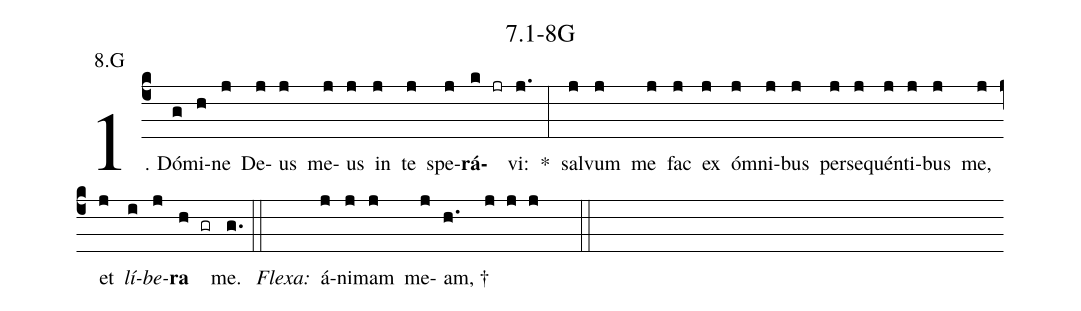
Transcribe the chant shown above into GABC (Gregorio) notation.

name: 7.1-8G;
annotation: 8.G;
%%
(c4)1. Dó(g)mi(h)ne(j) De(j)us(j) me(j)us(j) in(j) te(j) spe(j)<b>rá</b>(k jr)vi:(j.) *(:) sal(j)vum(j) me(j) fac(j) ex(j) óm(j)ni(j)bus(j) per(j)se(j)quén(j)ti(j)bus(j) me,(j) et(j) <i>lí</i>(i)<i>be</i>(j)<b>ra</b>(h gr) me.(g.) (::)
<i>Flexa:</i>(////)  á(j)ni(j)mam(j) me(j)am, †(h.//// j j j  ::)
